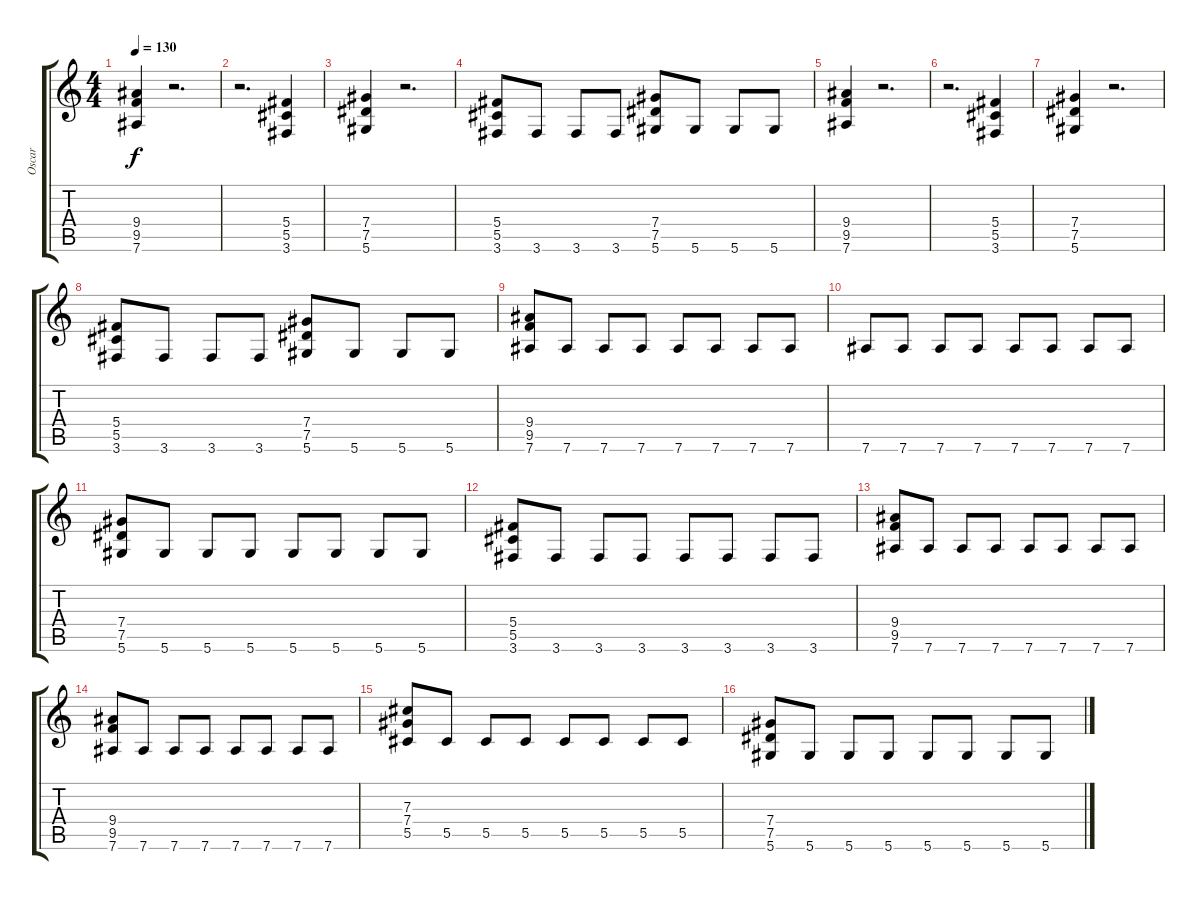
\track ("Oscar" "Oscar") {instrument distortionguitar}
\staff {score tabs}
\tuning (Eb4 Bb3 Gb3 Db3 Ab2 Eb2) {hide}
\ts (4 4)
\tempo 130
\clef g2
\ks c
(9.4 9.5 7.6).4{dy f} r.2{d} |
r.2{d} (5.4 5.5 3.6).4 |
(7.4 7.5 5.6).4 r.2{d} |
(5.4 5.5 3.6).8 3.6.8 3.6.8 3.6.8 (7.4 7.5 5.6).8 5.6.8 5.6.8 5.6.8 |
(9.4 9.5 7.6).4 r.2{d} |
r.2{d} (5.4 5.5 3.6).4 |
(7.4 7.5 5.6).4 r.2{d} |
(5.4 5.5 3.6).8 3.6.8 3.6.8 3.6.8 (7.4 7.5 5.6).8 5.6.8 5.6.8 5.6.8 |
(9.4 9.5 7.6).8 7.6.8 7.6.8 7.6.8 7.6.8 7.6.8 7.6.8 7.6.8 |
7.6.8 7.6.8 7.6.8 7.6.8 7.6.8 7.6.8 7.6.8 7.6.8 |
(7.4 7.5 5.6).8 5.6.8 5.6.8 5.6.8 5.6.8 5.6.8 5.6.8 5.6.8 |
(5.4 5.5 3.6).8 3.6.8 3.6.8 3.6.8 3.6.8 3.6.8 3.6.8 3.6.8 |
(9.4 9.5 7.6).8 7.6.8 7.6.8 7.6.8 7.6.8 7.6.8 7.6.8 7.6.8 |
(9.4 9.5 7.6).8 7.6.8 7.6.8 7.6.8 7.6.8 7.6.8 7.6.8 7.6.8 |
(7.3 7.4 5.5).8 5.5.8 5.5.8 5.5.8 5.5.8 5.5.8 5.5.8 5.5.8 |
(7.4 7.5 5.6).8 5.6.8 5.6.8 5.6.8 5.6.8 5.6.8 5.6.8 5.6.8
